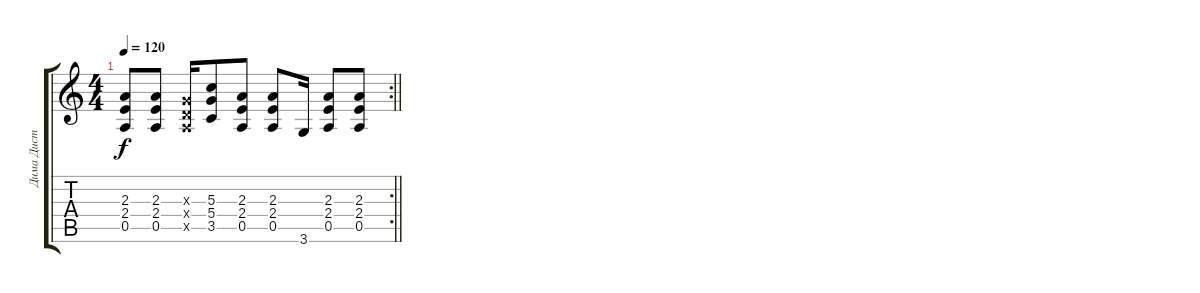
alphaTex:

\track ("Дима Дист" "Дима Дист") {instrument distortionguitar}
\staff {score tabs}
\tuning (E4 B3 G3 D3 A2 E2) {hide}
\rc 2
\ts (4 4)
\tempo 120
\clef g2
\barLineRight lightlight
\ks c
(2.3 2.4 0.5).8{dy f} (2.3 2.4 0.5).8 (0.3{x} 0.4{x} 0.5{x}).16 (5.3 5.4 3.5).8 (2.3 2.4 0.5).8 (2.3 2.4 0.5).8 3.6.16 (2.3 2.4 0.5).8 (2.3 2.4 0.5).8
